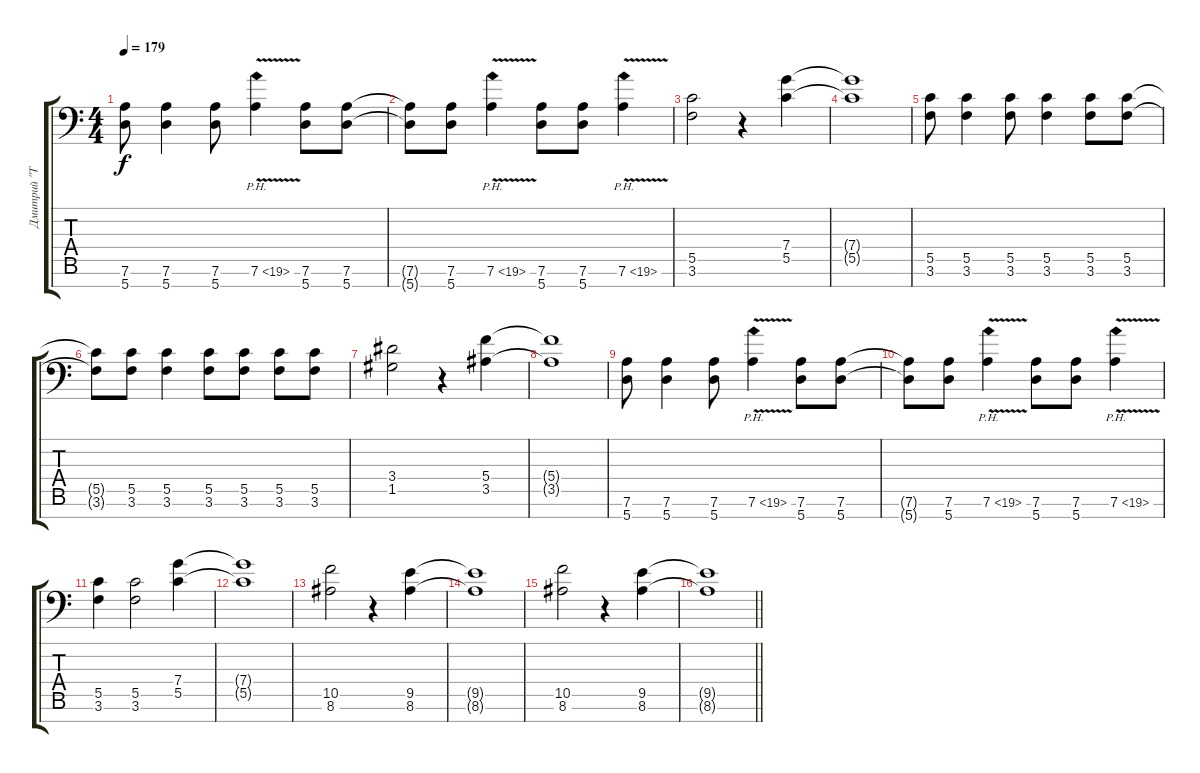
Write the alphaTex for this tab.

\track ("Дмитрий \"Terris\" Процко" "Дмитрий \"T") {instrument distortionguitar}
\staff {score tabs}
\tuning (D4 A3 F3 C3 G2 D2 A1) {hide}
\ts (4 4)
\tempo 179
\clef f4
\ks c
(7.6 5.7).8{dy f} (7.6 5.7).4 (7.6 5.7).8 7.6{ph 12 v}.4 (7.6 5.7).8 (7.6 5.7).8 |
(7.6{t} 5.7{t}).8 (7.6 5.7).8 7.6{ph 12 v}.4 (7.6 5.7).8 (7.6 5.7).8 7.6{ph 12 v}.4 |
(5.5 3.6).2 r.4 (7.4 5.5).4 |
(7.4{t} 5.5{t}).1 |
(5.5 3.6).8 (5.5 3.6).4 (5.5 3.6).8 (5.5 3.6).4 (5.5 3.6).8 (5.5 3.6).8 |
(5.5{t} 3.6{t}).8 (5.5 3.6).8 (5.5 3.6).4 (5.5 3.6).8 (5.5 3.6).8 (5.5 3.6).8 (5.5 3.6).8 |
(3.4 1.5).2 r.4 (5.4 3.5).4 |
(5.4{t} 3.5{t}).1 |
(7.6 5.7).8 (7.6 5.7).4 (7.6 5.7).8 7.6{ph 12 v}.4 (7.6 5.7).8 (7.6 5.7).8 |
(7.6{t} 5.7{t}).8 (7.6 5.7).8 7.6{ph 12 v}.4 (7.6 5.7).8 (7.6 5.7).8 7.6{ph 12 v}.4 |
(5.5 3.6).4 (5.5 3.6).2 (7.4 5.5).4 |
(7.4{t} 5.5{t}).1 |
(10.5 8.6).2 r.4 (9.5 8.6).4 |
(9.5{t} 8.6{t}).1 |
(10.5 8.6).2 r.4 (9.5 8.6).4 |
\barLineRight lightlight
(9.5{t} 8.6{t}).1
